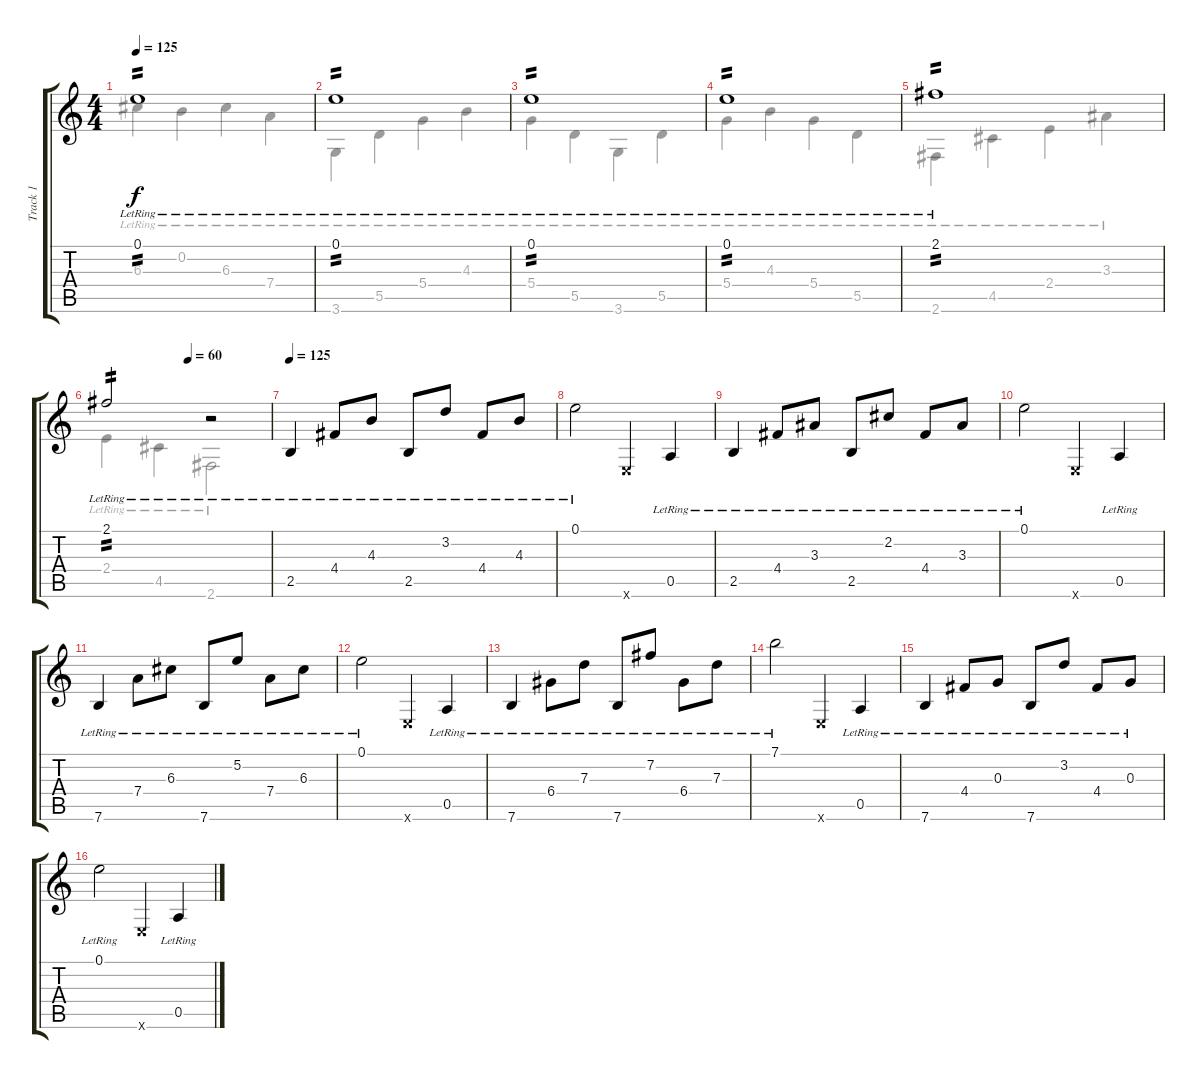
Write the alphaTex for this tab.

\track ("Track 1" "Track 1") {instrument acousticguitarsteel}
\staff {score tabs}
\tuning (E4 B3 G3 D3 A2 E2) {hide}
\voice
\ts (4 4)
\tempo 125
\clef g2
\ks c
0.1{lr}.1{tp 2 dy f} |
0.1{lr}.1{tp 2} |
0.1{lr}.1{tp 2} |
0.1{lr}.1{tp 2} |
2.1{lr}.1{tp 2} |
\tempo (60 0.5)
2.1{lr}.2{tp 2} r.2 |
\tempo 125
2.5{lr}.4 4.4{lr}.8 4.3{lr}.8 2.5{lr}.8 3.2{lr}.8 4.4{lr}.8 4.3{lr}.8 |
0.1{lr}.2 0.6{x}.4 0.5{lr}.4 |
2.5{lr}.4 4.4{lr}.8 3.3{lr}.8 2.5{lr}.8 2.2{lr}.8 4.4{lr}.8 3.3{lr}.8 |
0.1{lr}.2 0.6{x}.4 0.5{lr}.4 |
7.6{lr}.4 7.4{lr}.8 6.3{lr}.8 7.6{lr}.8 5.2{lr}.8 7.4{lr}.8 6.3{lr}.8 |
0.1{lr}.2 0.6{x}.4 0.5{lr}.4 |
7.6{lr}.4 6.4{lr}.8 7.3{lr}.8 7.6{lr}.8 7.2{lr}.8 6.4{lr}.8 7.3{lr}.8 |
7.1{lr}.2 0.6{x}.4 0.5{lr}.4 |
7.6{lr}.4 4.4{lr}.8 0.3{lr}.8 7.6{lr}.8 3.2{lr}.8 4.4{lr}.8 0.3{lr}.8 |
0.1{lr}.2 0.6{x}.4 0.5{lr}.4
\voice
\clef g2
\ottava regular
\simile none
\ks c
6.3{lr}.4{dy f} 0.2{lr}.4 6.3{lr}.4 7.4{lr}.4 |
3.6{lr}.4 5.5{lr}.4 5.4{lr}.4 4.3{lr}.4 |
5.4{lr}.4 5.5{lr}.4 3.6{lr}.4 5.5{lr}.4 |
5.4{lr}.4 4.3{lr}.4 5.4{lr}.4 5.5{lr}.4 |
2.6{lr}.4 4.5{lr}.4 2.4{lr}.4 3.3{lr}.4 |
2.4{lr}.4 4.5{lr}.4 2.6{lr}.2 |
|
|
|
|
|
|
|
|
|
